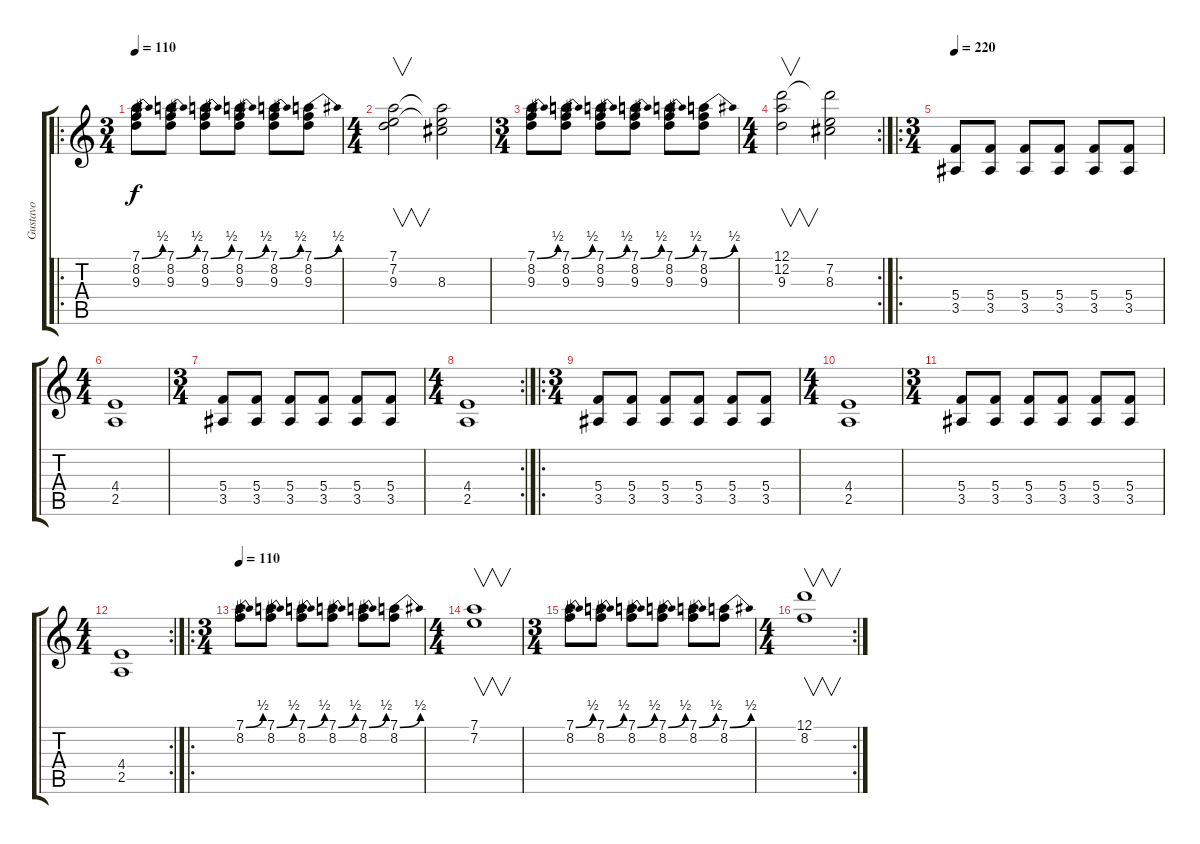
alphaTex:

\track ("Gustavo" "Gustavo") {instrument acousticguitarnylon}
\staff {score tabs}
\tuning (D4 A3 F3 C3 G2 D2) {hide}
\ro
\ts (3 4)
\tempo 110
\clef g2
\ks c
(7.1{be (bend 0 0 60 2)} 8.2 9.3).8{dy f volume 11 instrument distortionguitar} (7.1{be (bend 0 0 60 2)} 8.2 9.3).8 (7.1{be (bend 0 0 60 2)} 8.2 9.3).8 (7.1{be (bend 0 0 60 2)} 8.2 9.3).8 (7.1{be (bend 0 0 60 2)} 8.2 9.3).8 (7.1{be (bend 0 0 60 2)} 8.2 9.3).8 |
\ts (4 4)
(7.1 7.2 9.3).2{v} (7.1{t} 7.2{t} 8.3).2 |
\ts (3 4)
(7.1{be (bend 0 0 60 2)} 8.2 9.3).8 (7.1{be (bend 0 0 60 2)} 8.2 9.3).8 (7.1{be (bend 0 0 60 2)} 8.2 9.3).8 (7.1{be (bend 0 0 60 2)} 8.2 9.3).8 (7.1{be (bend 0 0 60 2)} 8.2 9.3).8 (7.1{be (bend 0 0 60 2)} 8.2 9.3).8 |
\rc 2
\ts (4 4)
(12.1 12.2 9.3).2{v} (12.1{t} 7.2 8.3).2 |
\ro
\ts (3 4)
\tempo 220
(5.4 3.5).8{volume 13 instrument overdrivenguitar} (5.4 3.5).8 (5.4 3.5).8 (5.4 3.5).8 (5.4 3.5).8 (5.4 3.5).8 |
\ts (4 4)
(4.4 2.5).1 |
\ts (3 4)
(5.4 3.5).8 (5.4 3.5).8 (5.4 3.5).8 (5.4 3.5).8 (5.4 3.5).8 (5.4 3.5).8 |
\rc 2
\ts (4 4)
(4.4 2.5).1 |
\ro
\ts (3 4)
(5.4 3.5).8 (5.4 3.5).8 (5.4 3.5).8 (5.4 3.5).8 (5.4 3.5).8 (5.4 3.5).8 |
\ts (4 4)
(4.4 2.5).1 |
\ts (3 4)
(5.4 3.5).8 (5.4 3.5).8 (5.4 3.5).8 (5.4 3.5).8 (5.4 3.5).8 (5.4 3.5).8 |
\rc 2
\ts (4 4)
(4.4 2.5).1 |
\ro
\ts (3 4)
\tempo 110
(7.1{be (bend 0 0 60 2)} 8.2).8{volume 11 instrument distortionguitar} (7.1{be (bend 0 0 60 2)} 8.2).8 (7.1{be (bend 0 0 60 2)} 8.2).8 (7.1{be (bend 0 0 60 2)} 8.2).8 (7.1{be (bend 0 0 60 2)} 8.2).8 (7.1{be (bend 0 0 60 2)} 8.2).8 |
\ts (4 4)
(7.1 7.2).1{v} |
\ts (3 4)
(7.1{be (bend 0 0 60 2)} 8.2).8 (7.1{be (bend 0 0 60 2)} 8.2).8 (7.1{be (bend 0 0 60 2)} 8.2).8 (7.1{be (bend 0 0 60 2)} 8.2).8 (7.1{be (bend 0 0 60 2)} 8.2).8 (7.1{be (bend 0 0 60 2)} 8.2).8 |
\rc 2
\ts (4 4)
(12.1 8.2).1{v}
